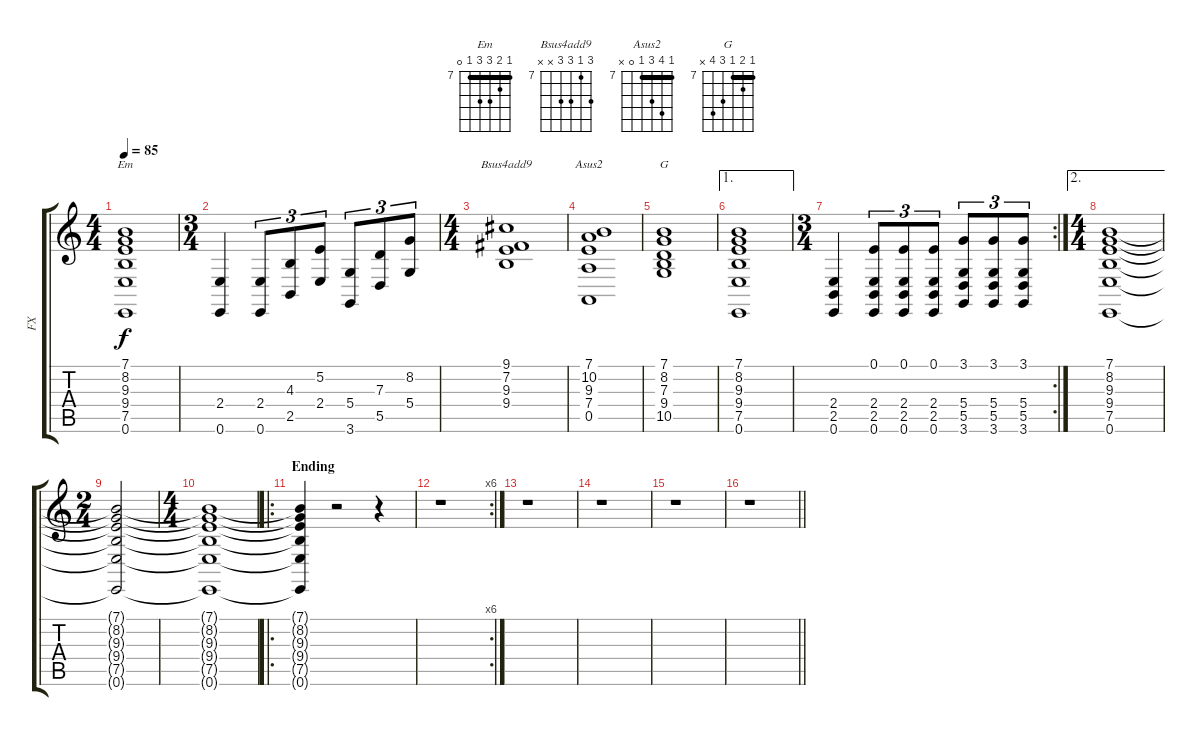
\track ("FX" "FX") {instrument choiraahs}
\staff {score tabs}
\tuning (E4 B3 G3 D3 A2 E2) {hide}
\chord ("Em" 7 8 9 9 7 0) {firstfret 7 barre 7}
\chord ("Bsus4add9" 9 7 9 9 x x) {firstfret 7}
\chord ("Asus2" 7 10 9 7 0 x) {firstfret 7 barre 7}
\chord ("G" 7 8 7 9 10 x) {firstfret 7 barre 7}
\ts (4 4)
\tempo 85
\clef g2
\ks c
(7.1 8.2 9.3 9.4 7.5 0.6).1{ch "Em" dy f} |
\ts (3 4)
(2.4 0.6).4 (2.4 0.6).8{tu (3 2)} (4.3 2.5).8{tu (3 2)} (5.2 2.4).8{tu (3 2)} (5.4 3.6).8{tu (3 2)} (7.3 5.5).8{tu (3 2)} (8.2 5.4).8{tu (3 2)} |
\ts (4 4)
(9.1 7.2 9.3 9.4).1{ch "Bsus4add9"} |
(7.1 10.2 9.3 7.4 0.5).1{ch "Asus2"} |
(7.1 8.2 7.3 9.4 10.5).1{ch "G"} |
\ae 1
(7.1 8.2 9.3 9.4 7.5 0.6).1{volume 5} |
\rc 2
\ts (3 4)
(2.4 2.5 0.6).4 (0.1 2.4 2.5 0.6).8{tu (3 2)} (0.1 2.4 2.5 0.6).8{tu (3 2)} (0.1 2.4 2.5 0.6).8{tu (3 2)} (3.1 5.4 5.5 3.6).8{tu (3 2)} (3.1 5.4 5.5 3.6).8{tu (3 2)} (3.1 5.4 5.5 3.6).8{tu (3 2)} |
\ae 2
\ts (4 4)
(7.1 8.2 9.3 9.4 7.5 0.6).1{volume 5} |
\ts (2 4)
(7.1{t} 8.2{t} 9.3{t} 9.4{t} 7.5{t} 0.6{t}).2 |
\ts (4 4)
(7.1{t} 8.2{t} 9.3{t} 9.4{t} 7.5{t} 0.6{t}).1 |
\ro
\section ("" "Ending")
(7.1{t} 8.2{t} 9.3{t} 9.4{t} 7.5{t} 0.6{t}).4 r.2 r.4 |
\rc 6
r.1 |
r.1 |
r.1 |
r.1 |
\barLineRight lightlight
r.1
